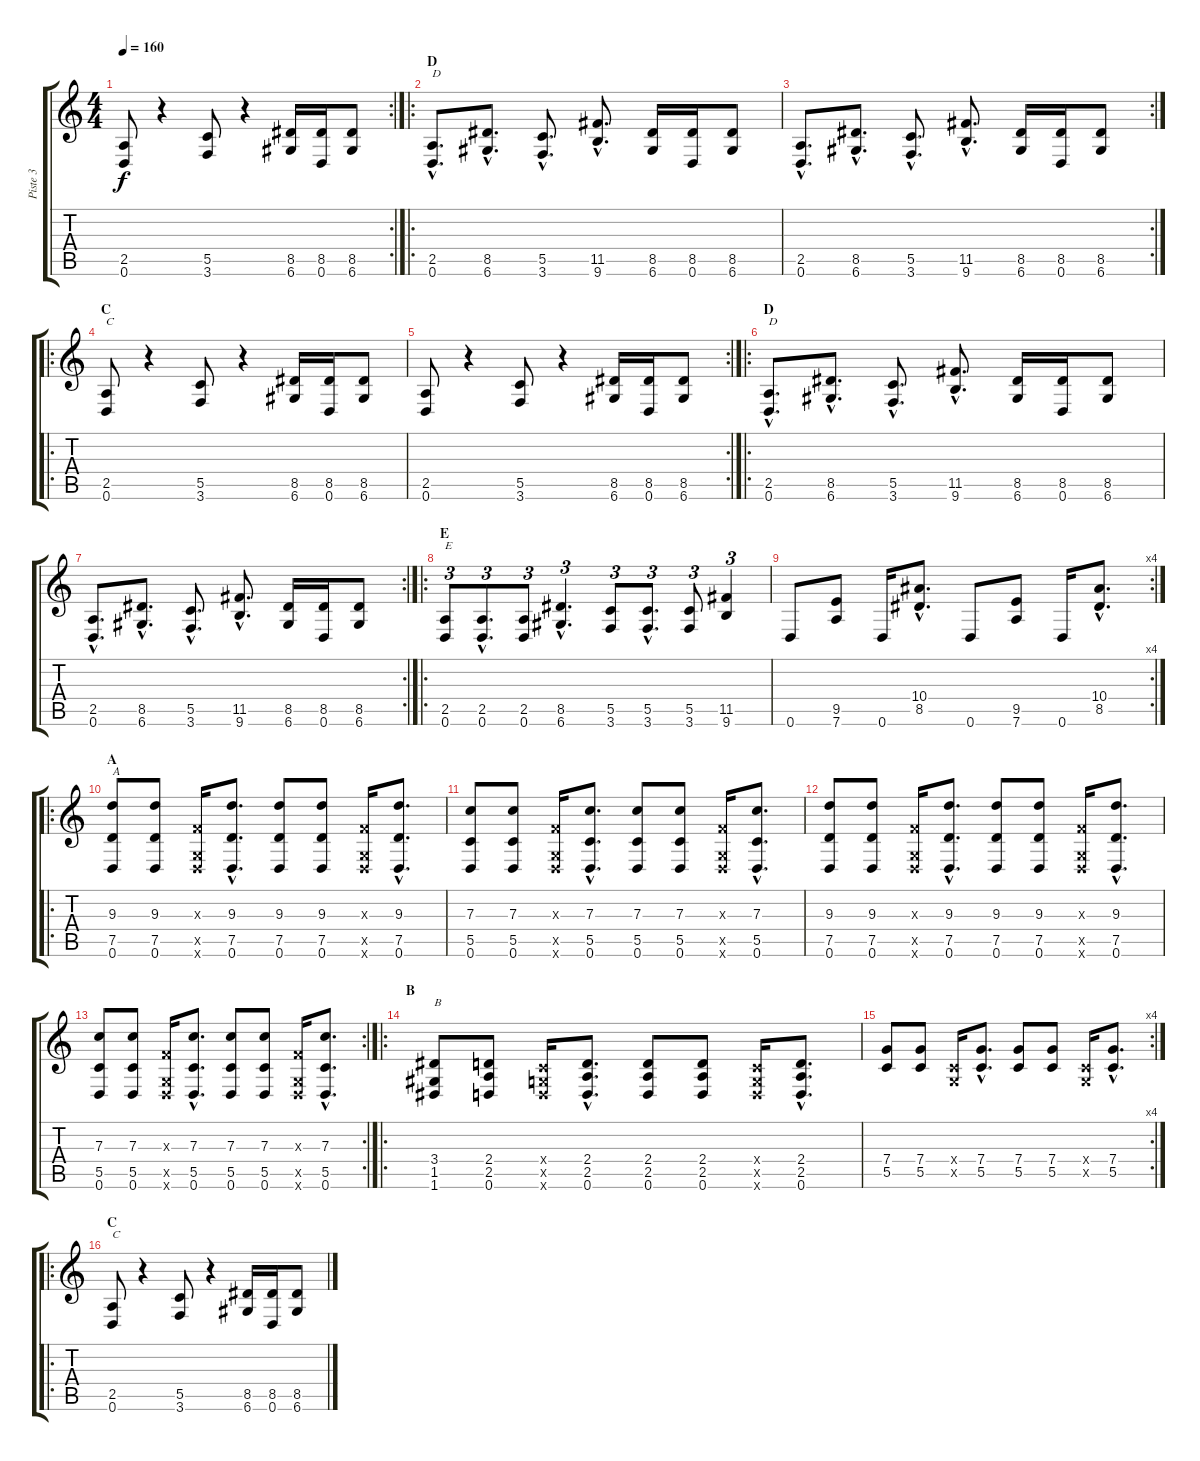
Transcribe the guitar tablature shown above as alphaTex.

\track ("Piste 3" "Piste 3") {instrument distortionguitar}
\staff {score tabs}
\tuning (D4 A3 F3 C3 G2 D2) {hide}
\rc 2
\ts (4 4)
\tempo 160
\clef g2
\ks c
(2.5 0.6).8{dy f} r.4 (5.5 3.6).8 r.4 (8.5 6.6).16 (8.5 0.6).16 (8.5 6.6).8 |
\ro
\section ("" "D")
(2.5{hac} 0.6{hac}).8{d txt "D"} (8.5{hac} 6.6{hac}).8{d} (5.5{hac} 3.6{hac}).8{d} (11.5{hac} 9.6{hac}).8{d} (8.5 6.6).16 (8.5 0.6).16 (8.5 6.6).8 |
\rc 2
(2.5{hac} 0.6{hac}).8{d} (8.5{hac} 6.6{hac}).8{d} (5.5{hac} 3.6{hac}).8{d} (11.5{hac} 9.6{hac}).8{d} (8.5 6.6).16 (8.5 0.6).16 (8.5 6.6).8 |
\ro
\section ("" "C")
(2.5 0.6).8{txt "C"} r.4 (5.5 3.6).8 r.4 (8.5 6.6).16 (8.5 0.6).16 (8.5 6.6).8 |
\rc 2
(2.5 0.6).8 r.4 (5.5 3.6).8 r.4 (8.5 6.6).16 (8.5 0.6).16 (8.5 6.6).8 |
\ro
\section ("" "D")
(2.5{hac} 0.6{hac}).8{d txt "D"} (8.5{hac} 6.6{hac}).8{d} (5.5{hac} 3.6{hac}).8{d} (11.5{hac} 9.6{hac}).8{d} (8.5 6.6).16 (8.5 0.6).16 (8.5 6.6).8 |
\rc 2
(2.5{hac} 0.6{hac}).8{d} (8.5{hac} 6.6{hac}).8{d} (5.5{hac} 3.6{hac}).8{d} (11.5{hac} 9.6{hac}).8{d} (8.5 6.6).16 (8.5 0.6).16 (8.5 6.6).8 |
\ro
\section ("" "E")
(2.5 0.6).8{tu (3 2) txt "E"} (2.5{hac} 0.6{hac}).8{d tu (3 2)} (2.5 0.6).8{tu (3 2)} (8.5{hac} 6.6{hac}).4{d tu (3 2)} (5.5 3.6).8{tu (3 2)} (5.5{hac} 3.6{hac}).8{d tu (3 2)} (5.5 3.6).8{tu (3 2)} (11.5 9.6).4{tu (3 2)} |
\rc 4
0.6.8 (9.5 7.6).8 0.6.16 (10.4{hac} 8.5{hac}).8{d} 0.6.8 (9.5 7.6).8 0.6.16 (10.4{hac} 8.5{hac}).8{d} |
\ro
\section ("" "A")
(9.3 7.5 0.6).8{txt "A"} (9.3 7.5 0.6).8 (0.3{x} 0.5{x} 0.6{x}).16 (9.3{hac} 7.5{hac} 0.6{hac}).8{d} (9.3 7.5 0.6).8 (9.3 7.5 0.6).8 (0.3{x} 0.5{x} 0.6{x}).16 (9.3{hac} 7.5{hac} 0.6{hac}).8{d} |
(7.3 5.5 0.6).8 (7.3 5.5 0.6).8 (0.3{x} 0.5{x} 0.6{x}).16 (7.3{hac} 5.5{hac} 0.6{hac}).8{d} (7.3 5.5 0.6).8 (7.3 5.5 0.6).8 (0.3{x} 0.5{x} 0.6{x}).16 (7.3{hac} 5.5{hac} 0.6{hac}).8{d} |
(9.3 7.5 0.6).8 (9.3 7.5 0.6).8 (0.3{x} 0.5{x} 0.6{x}).16 (9.3{hac} 7.5{hac} 0.6{hac}).8{d} (9.3 7.5 0.6).8 (9.3 7.5 0.6).8 (0.3{x} 0.5{x} 0.6{x}).16 (9.3{hac} 7.5{hac} 0.6{hac}).8{d} |
\rc 2
(7.3 5.5 0.6).8 (7.3 5.5 0.6).8 (0.3{x} 0.5{x} 0.6{x}).16 (7.3{hac} 5.5{hac} 0.6{hac}).8{d} (7.3 5.5 0.6).8 (7.3 5.5 0.6).8 (0.3{x} 0.5{x} 0.6{x}).16 (7.3{hac} 5.5{hac} 0.6{hac}).8{d} |
\ro
\section ("" "B")
(3.4 1.5 1.6).8{txt "B"} (2.4 2.5 0.6).8 (0.4{x} 0.5{x} 0.6{x}).16 (2.4{hac} 2.5{hac} 0.6{hac}).8{d} (2.4 2.5 0.6).8 (2.4 2.5 0.6).8 (0.4{x} 0.5{x} 0.6{x}).16 (2.4{hac} 2.5{hac} 0.6{hac}).8{d} |
\rc 4
(7.4 5.5).8 (7.4 5.5).8 (0.4{x} 0.5{x}).16 (7.4{hac} 5.5{hac}).8{d} (7.4 5.5).8 (7.4 5.5).8 (0.4{x} 0.5{x}).16 (7.4{hac} 5.5{hac}).8{d} |
\ro
\section ("" "C")
(2.5 0.6).8{txt "C"} r.4 (5.5 3.6).8 r.4 (8.5 6.6).16 (8.5 0.6).16 (8.5 6.6).8
